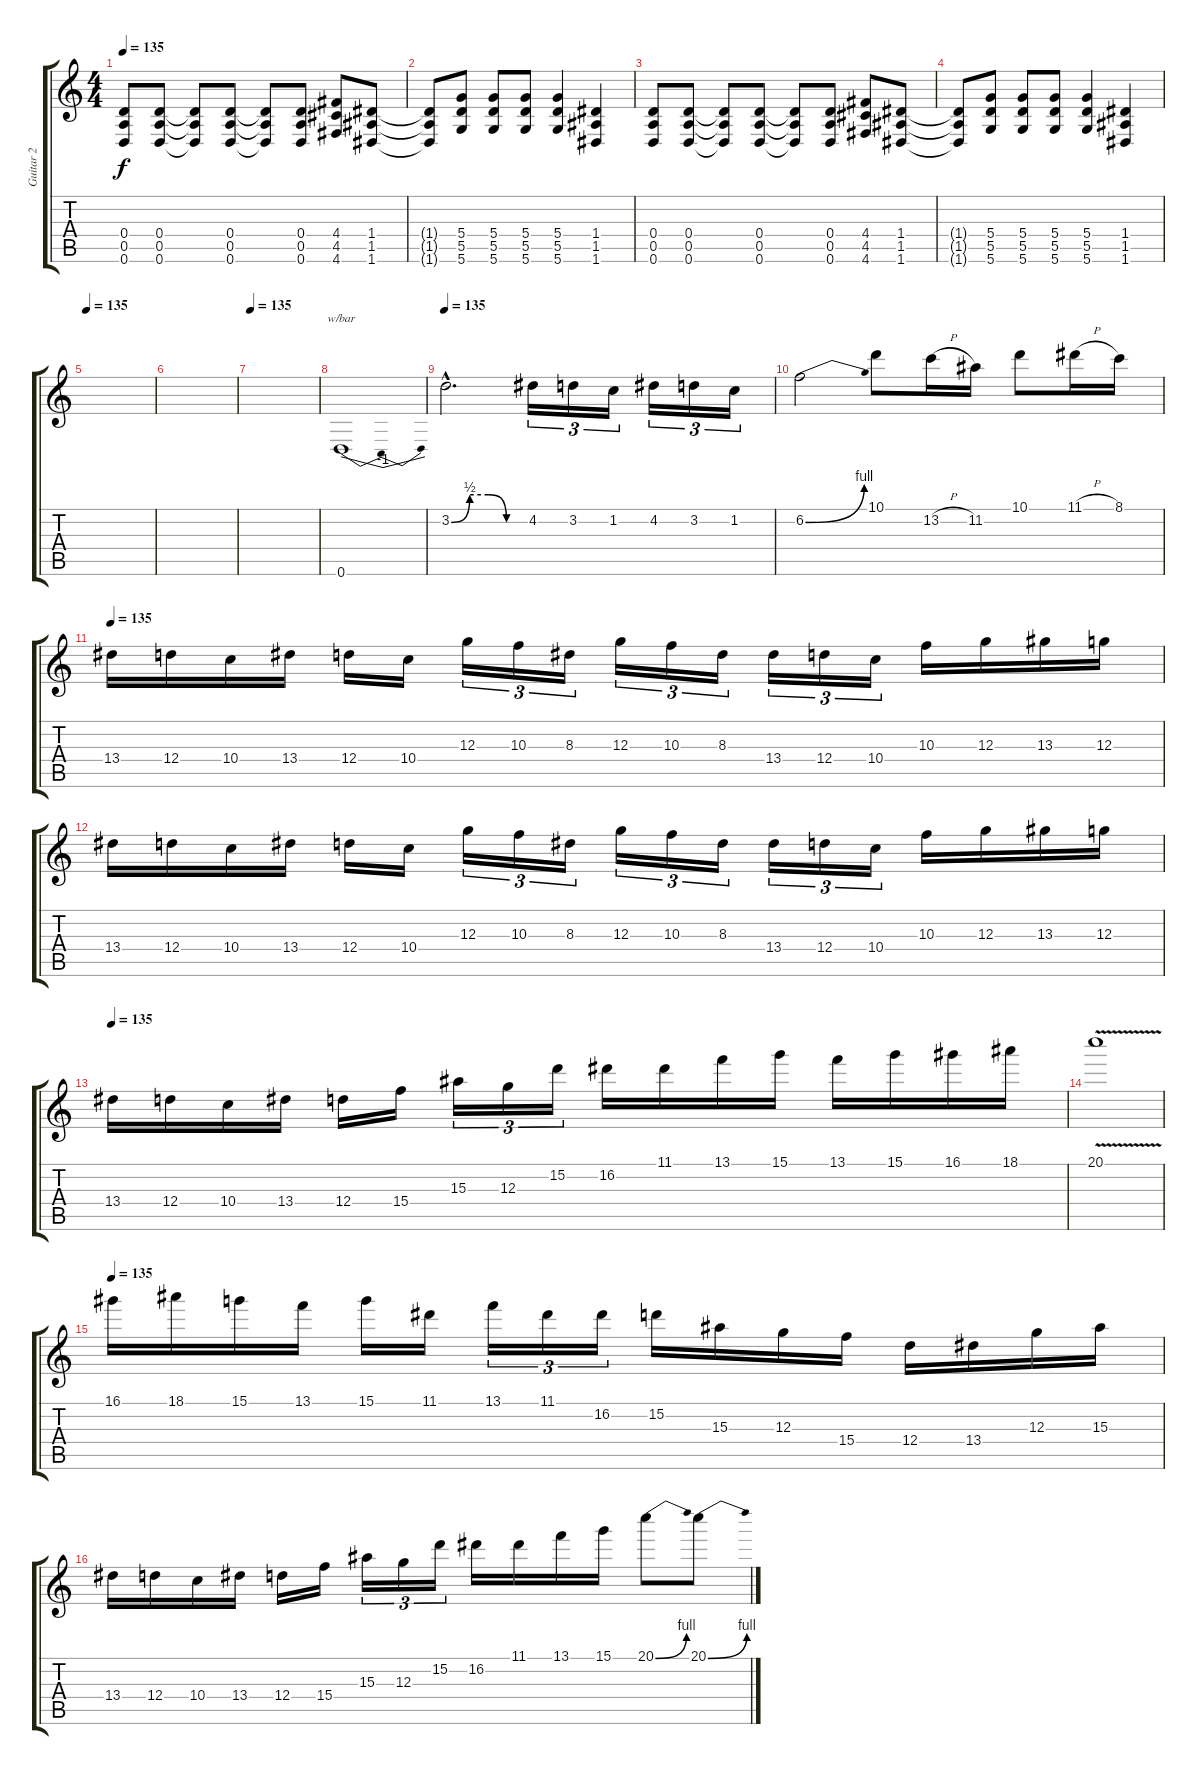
\track ("Guitar 2" "Guitar 2") {instrument distortionguitar}
\staff {score tabs}
\tuning (E4 B3 G3 D3 A2 D2) {hide}
\ts (4 4)
\tempo 135
\clef g2
\ks c
(0.4 0.5 0.6).8{dy f} (0.4 0.5 0.6).8 (0.4{t} 0.5{t} 0.6{t}).8 (0.4 0.5 0.6).8 (0.4{t} 0.5{t} 0.6{t}).8 (0.4 0.5 0.6).8 (4.4 4.5 4.6).8 (1.4 1.5 1.6).8 |
(1.4{t} 1.5{t} 1.6{t}).8 (5.4 5.5 5.6).8 (5.4 5.5 5.6).8 (5.4 5.5 5.6).8 (5.4 5.5 5.6).4 (1.4 1.5 1.6).4 |
(0.4 0.5 0.6).8 (0.4 0.5 0.6).8 (0.4{t} 0.5{t} 0.6{t}).8 (0.4 0.5 0.6).8 (0.4{t} 0.5{t} 0.6{t}).8 (0.4 0.5 0.6).8 (4.4 4.5 4.6).8 (1.4 1.5 1.6).8 |
(1.4{t} 1.5{t} 1.6{t}).8 (5.4 5.5 5.6).8 (5.4 5.5 5.6).8 (5.4 5.5 5.6).8 (5.4 5.5 5.6).4 (1.4 1.5 1.6).4 |
\tempo 135
|
|
\tempo 135
|
0.6.1{tbe (dip default 0 0 30 -4 60 0)} |
\tempo 135
3.2{be (custom 0 0 15 2 30 2 45 0 60 0) hac}.2{d volume 13 balance 4 instrument distortionguitar} 4.2.16{tu (3 2)} 3.2.16{tu (3 2)} 1.2.16{tu (3 2)} 4.2.16{tu (3 2)} 3.2.16{tu (3 2)} 1.2.16{tu (3 2)} |
6.2{be (bend 0 0 60 4)}.2 10.1.8 13.2{h}.16 11.2.16 10.1.8 11.1{h}.16 8.1.16 |
\tempo 135
13.4.16 12.4.16 10.4.16 13.4.16 12.4.16 10.4.16 12.3.16{tu (3 2)} 10.3.16{tu (3 2)} 8.3.16{tu (3 2)} 12.3.16{tu (3 2)} 10.3.16{tu (3 2)} 8.3.16{tu (3 2)} 13.4.16{tu (3 2)} 12.4.16{tu (3 2)} 10.4.16{tu (3 2)} 10.3.16 12.3.16 13.3.16 12.3.16 |
13.4.16 12.4.16 10.4.16 13.4.16 12.4.16 10.4.16 12.3.16{tu (3 2)} 10.3.16{tu (3 2)} 8.3.16{tu (3 2)} 12.3.16{tu (3 2)} 10.3.16{tu (3 2)} 8.3.16{tu (3 2)} 13.4.16{tu (3 2)} 12.4.16{tu (3 2)} 10.4.16{tu (3 2)} 10.3.16 12.3.16 13.3.16 12.3.16 |
\tempo 135
13.4.16 12.4.16 10.4.16 13.4.16 12.4.16 15.4.16 15.3.16{tu (3 2)} 12.3.16{tu (3 2)} 15.2.16{tu (3 2)} 16.2.16 11.1.16 13.1.16 15.1.16 13.1.16 15.1.16 16.1.16 18.1.16 |
20.1{v}.1 |
\tempo 135
16.1.16 18.1.16 15.1.16 13.1.16 15.1.16 11.1.16 13.1.16{tu (3 2)} 11.1.16{tu (3 2)} 16.2.16{tu (3 2)} 15.2.16 15.3.16 12.3.16 15.4.16 12.4.16 13.4.16 12.3.16 15.3.16 |
13.4.16 12.4.16 10.4.16 13.4.16 12.4.16 15.4.16 15.3.16{tu (3 2)} 12.3.16{tu (3 2)} 15.2.16{tu (3 2)} 16.2.16 11.1.16 13.1.16 15.1.16 20.1{be (bend 0 0 60 4)}.8 20.1{be (bend 0 0 60 4)}.8
